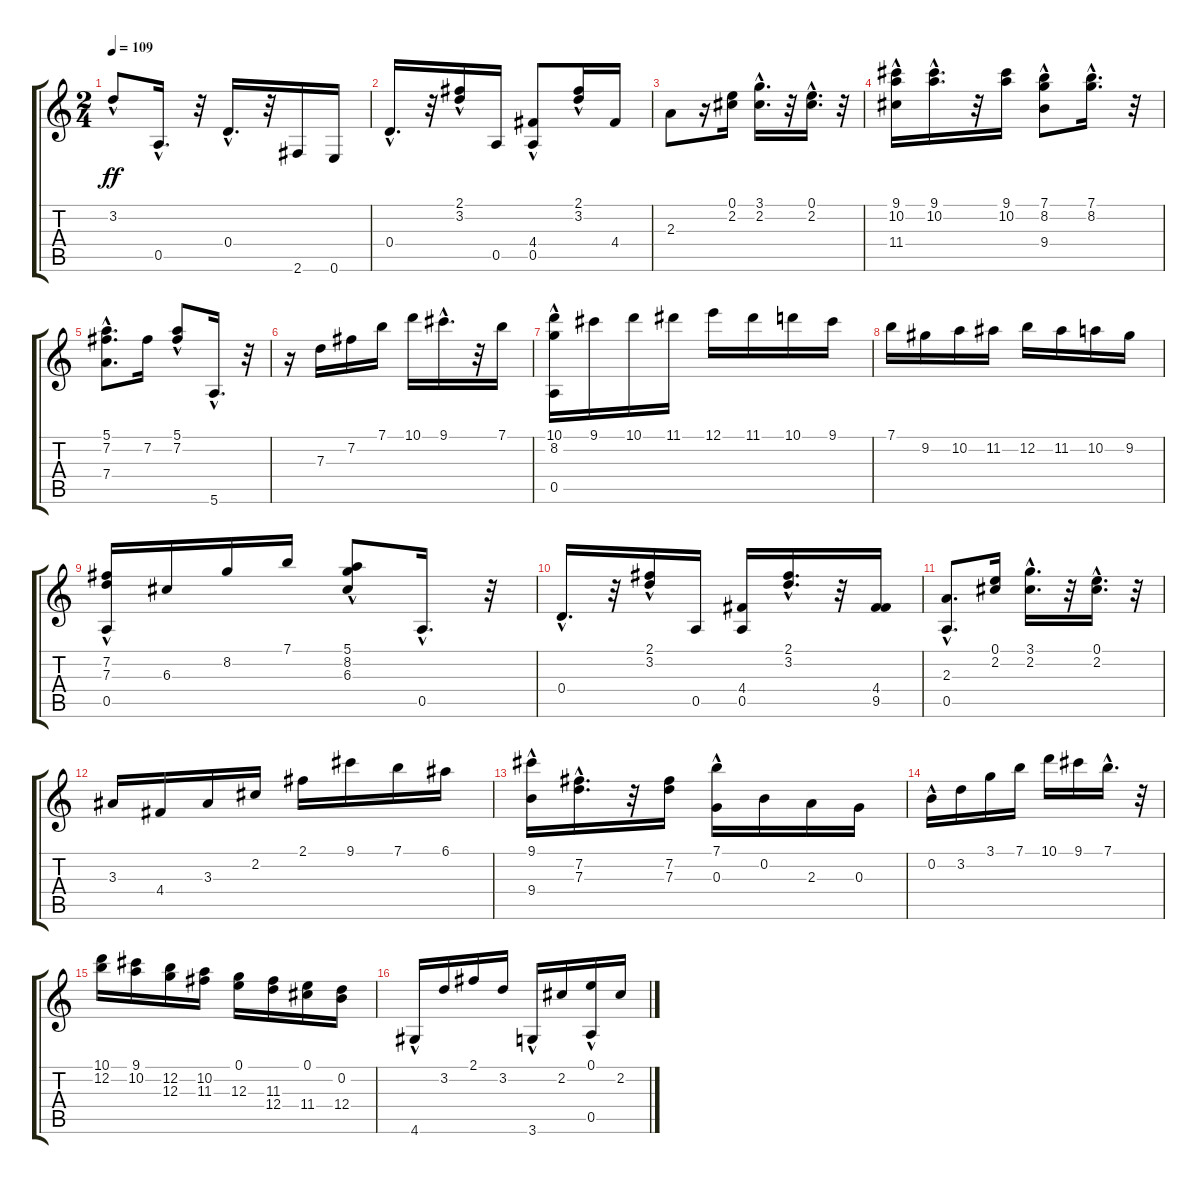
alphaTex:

\track "" {instrument acousticguitarnylon}
\staff {score tabs}
\tuning (E4 B3 G3 D3 A2 E2) {hide}
\ts (2 4)
\tempo 109
\clef g2
\ks c
3.2{hac}.8{dy ff} 0.5{hac}.16{d} r.32 0.4{hac}.16{d} r.32 2.6.16 0.6.16 |
0.4{hac}.16{d} r.32 (2.1{hac} 3.2{hac}).16 0.5.16 (4.4{hac} 0.5).8 (2.1{hac} 3.2{hac}).16 4.4.16 |
2.3.8 r.16 (0.1 2.2).16 (3.1{hac} 2.2{hac}).16{d} r.32 (0.1{hac} 2.2{hac}).16{d} r.32 |
(9.1 10.2 11.4{hac}).16 (9.1{hac} 10.2{hac}).16{d} r.32 (9.1 10.2).16 (7.1{hac} 8.2{hac} 9.4{hac}).8 (7.1{hac} 8.2{hac}).16{d} r.32 |
(5.1 7.2 7.4{hac}).8{d} 7.2.16 (5.1{hac} 7.2{hac}).8 5.6{hac}.16{d} r.32 |
r.16 7.3.16 7.2.16 7.1.16 10.1.16 9.1{hac}.16{d} r.32 7.1.16 |
(10.1 8.2 0.5{hac}).16 9.1.16 10.1.16 11.1.16 12.1.16 11.1.16 10.1.16 9.1.16 |
7.1.16 9.2.16 10.2.16 11.2.16 12.2.16 11.2.16 10.2.16 9.2.16 |
(7.2 7.3 0.5{hac}).16 6.3.16 8.2.16 7.1.16 (5.1{hac} 8.2{hac} 6.3{hac}).8 0.5{hac}.16{d} r.32 |
0.4{hac}.16{d} r.32 (2.1{hac} 3.2{hac}).16 0.5.16 (4.4 0.5).16 (2.1{hac} 3.2{hac}).16{d} r.32 (4.4 9.5).16 |
(2.3 0.5{hac}).8{d} (0.1 2.2).16 (3.1{hac} 2.2{hac}).16{d} r.32 (0.1{hac} 2.2{hac}).16{d} r.32 |
3.3.16 4.4.16 3.3.16 2.2.16 2.1.16 9.1.16 7.1.16 6.1.16 |
(9.1{hac} 9.4).16 (7.2{hac} 7.3{hac}).16{d} r.32 (7.2 7.3).16 (7.1{hac} 0.3).16 0.2.16 2.3.16 0.3.16 |
0.2{hac}.16 3.2.16 3.1.16 7.1.16 10.1.16 9.1.16 7.1{hac}.16{d} r.32 |
(10.1 12.2).16 (9.1 10.2).16 (12.2 12.3).16 (10.2 11.3).16 (0.1 12.3).16 (11.3 12.4).16 (0.1 11.4).16 (0.2 12.4).16 |
4.6{hac}.16 3.2.16 2.1.16 3.2.16 3.6{hac}.16 2.2.16 (0.1 0.5{hac}).16 2.2.16
